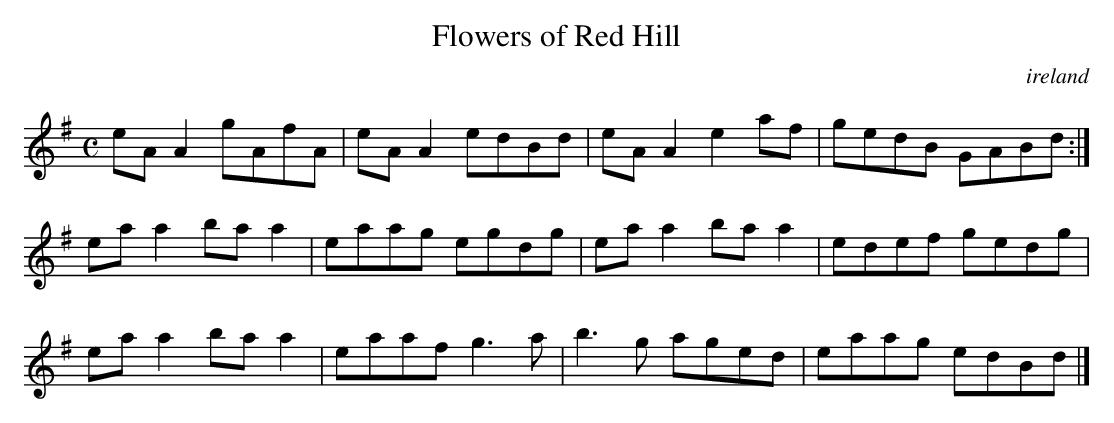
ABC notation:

X:1
T:Flowers of Red Hill
O:ireland
M:C
L:1/8
K:A Dorian
eAA2 gAfA|eAA2 edBd|eAA2 e2af|gedB GABd:|!
eaa2 baa2|eaag egdg|eaa2 baa2|edef gedg|!
eaa2 baa2|eaaf g3a|b3g aged|eaag edBd|]!
